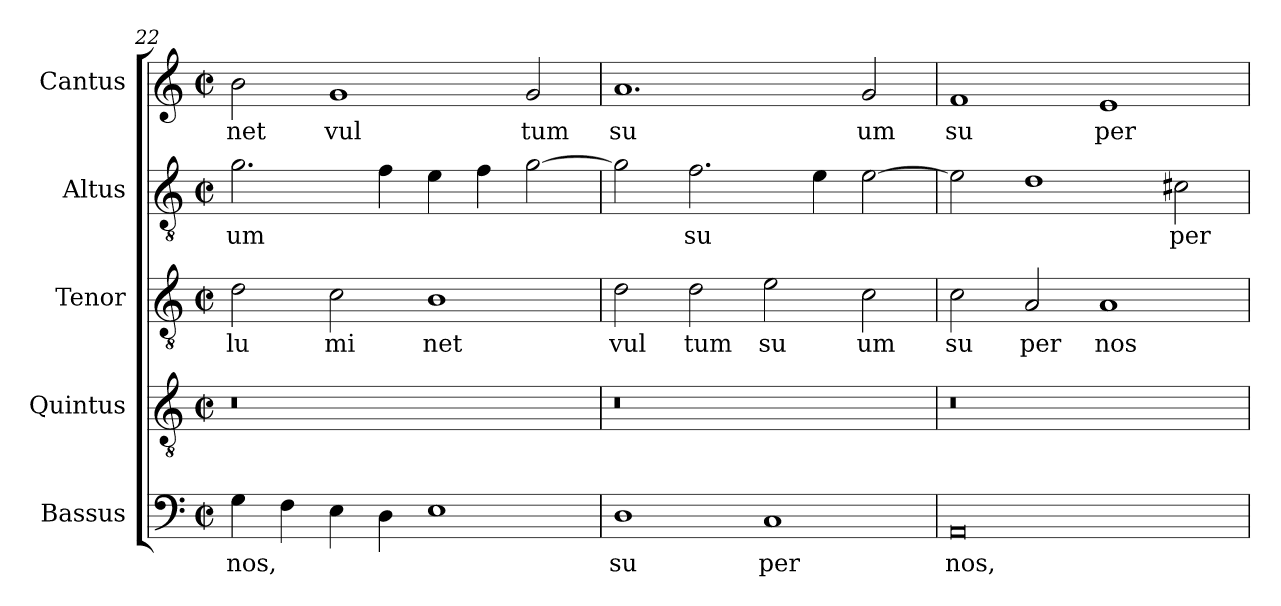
**kern	**text	**kern	**kern	**text	**kern	**text	**kern	**text
*part5	*part5	*part4	*part3	*part3	*part2	*part2	*part1	*part1
*staff5	*staff5	*staff4	*staff3	*staff3	*staff2	*staff2	*staff1	*staff1
*I"Bassus	*	*I"Quintus	*I"Tenor	*	*I"Altus	*	*I"Cantus	*
*clefF4	*	*clefGv2	*clefGv2	*	*clefGv2	*	*clefG2	*
*M2/2	*	*M2/2	*M2/2	*	*M2/2	*	*M2/2	*
*met(c|)	*	*met(c|)	*met(c|)	*	*met(c|)	*	*met(c|)	*
=22	=22	=22	=22	=22	=22	=22	=22	=22
!	!LO:LY:b	!	!	!LO:LY:b:cj	!	!LO:LY:b	!	!LO:LY:b:cj
4G\	nos,	0r	2d\	lu	2.g\	um	2b\	net
4F\	.	.	.	.	.	.	.	.
!	!	!	!	!LO:LY:b:cj	!	!	!	!LO:LY:b:cj
4E\	.	.	2c\	mi	.	.	1g	vul
4D\	.	.	.	.	4f\	.	.	.
!	!	!	!	!LO:LY:b:cj	!	!	!	!
1E	.	.	1B	net	4e\	.	.	.
.	.	.	.	.	4f\	.	.	.
!	!	!	!	!	!	!	!	!LO:LY:b:cj
.	.	.	.	.	[>2g\	.	2g/	tum
=23	=23	=23	=23	=23	=23	=23	=23	=23
!	!LO:LY:b:cj	!	!	!LO:LY:b:cj	!	!	!	!LO:LY:b:cj
1D	su	0r	2d\	vul	2g\]	.	1.a	su
!	!	!	!	!LO:LY:b:cj	!	!LO:LY:b:cj	!	!
.	.	.	2d\	tum	2.f\	su	.	.
!	!LO:LY:b:cj	!	!	!LO:LY:b:cj	!	!	!	!
1C	per	.	2e\	su	.	.	.	.
.	.	.	.	.	4e\	.	.	.
!	!	!	!	!LO:LY:b:cj	!	!	!	!LO:LY:b:cj
.	.	.	2c\	um	[>2e\	.	2g/	um
=24	=24	=24	=24	=24	=24	=24	=24	=24
!	!LO:LY:b:cj	!	!	!LO:LY:b:cj	!	!	!	!LO:LY:b:cj
0AA	nos,	0r	2c\	su	2e\]	.	1f	su
!	!	!	!	!LO:LY:b:cj	!	!	!	!
.	.	.	2A/	per	1d	.	.	.
!	!	!	!	!LO:LY:b:cj	!	!	!	!LO:LY:b:cj
.	.	.	1A	nos	.	.	1e	per
!	!	!	!	!	!	!LO:LY:b:cj	!	!
.	.	.	.	.	2c#X\	per	.	.
=	=	=	=	=	=	=	=	=
*-	*-	*-	*-	*-	*-	*-	*-	*-
